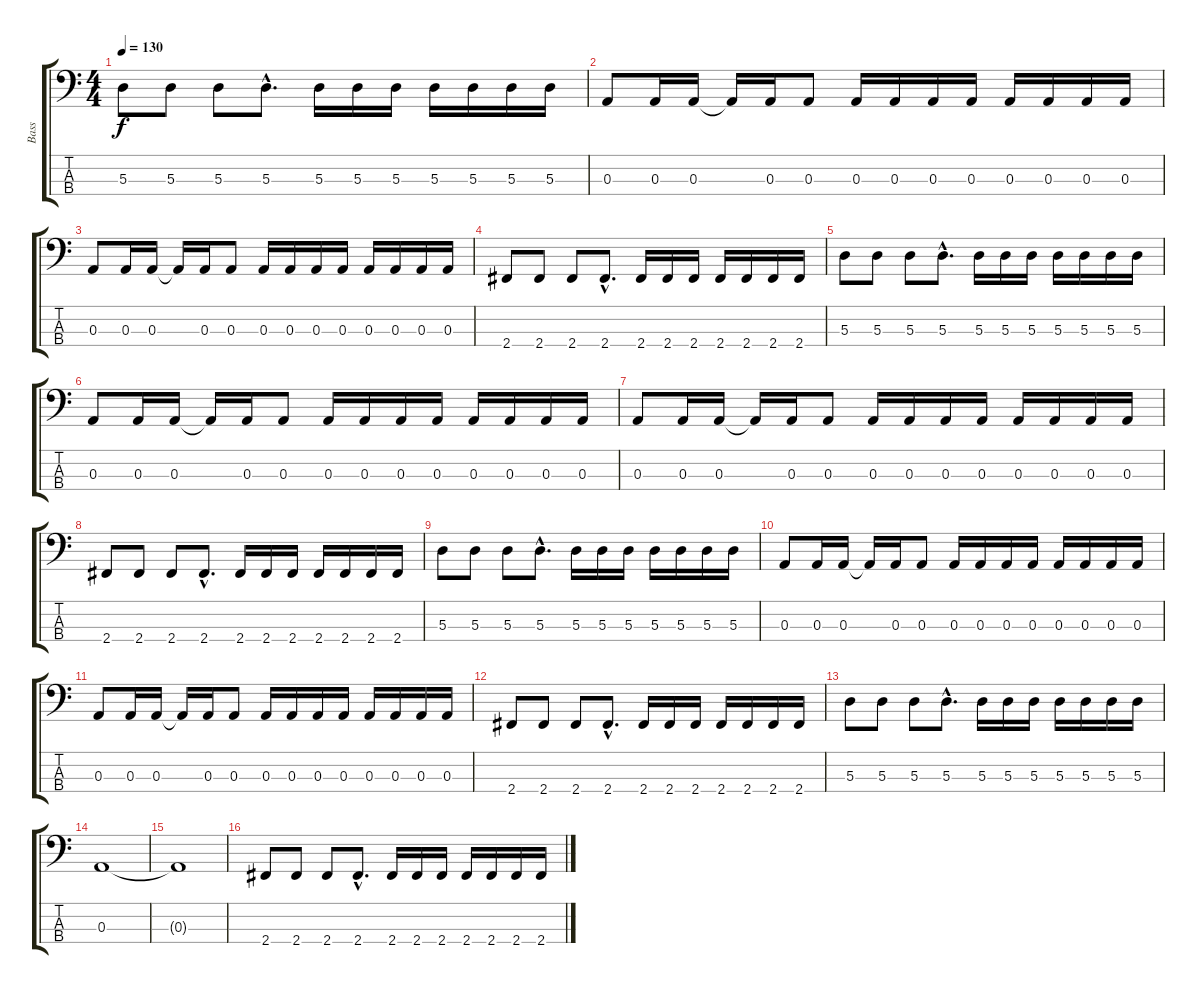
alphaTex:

\track ("Bass" "Bass") {instrument electricbassfinger}
\staff {score tabs}
\tuning (G2 D2 A1 E1) {hide}
\ts (4 4)
\tempo 130
\clef f4
\ks c
5.3.8{dy f} 5.3.8 5.3.8 5.3{hac}.8{d} 5.3.16 5.3.16 5.3.16 5.3.16 5.3.16 5.3.16 5.3.16 |
0.3.8 0.3.16 0.3.16 0.3{t}.16 0.3.16 0.3.8 0.3.16 0.3.16 0.3.16 0.3.16 0.3.16 0.3.16 0.3.16 0.3.16 |
0.3.8 0.3.16 0.3.16 0.3{t}.16 0.3.16 0.3.8 0.3.16 0.3.16 0.3.16 0.3.16 0.3.16 0.3.16 0.3.16 0.3.16 |
2.4.8 2.4.8 2.4.8 2.4{hac}.8{d} 2.4.16 2.4.16 2.4.16 2.4.16 2.4.16 2.4.16 2.4.16 |
5.3.8 5.3.8 5.3.8 5.3{hac}.8{d} 5.3.16 5.3.16 5.3.16 5.3.16 5.3.16 5.3.16 5.3.16 |
0.3.8 0.3.16 0.3.16 0.3{t}.16 0.3.16 0.3.8 0.3.16 0.3.16 0.3.16 0.3.16 0.3.16 0.3.16 0.3.16 0.3.16 |
0.3.8 0.3.16 0.3.16 0.3{t}.16 0.3.16 0.3.8 0.3.16 0.3.16 0.3.16 0.3.16 0.3.16 0.3.16 0.3.16 0.3.16 |
2.4.8 2.4.8 2.4.8 2.4{hac}.8{d} 2.4.16 2.4.16 2.4.16 2.4.16 2.4.16 2.4.16 2.4.16 |
5.3.8 5.3.8 5.3.8 5.3{hac}.8{d} 5.3.16 5.3.16 5.3.16 5.3.16 5.3.16 5.3.16 5.3.16 |
0.3.8 0.3.16 0.3.16 0.3{t}.16 0.3.16 0.3.8 0.3.16 0.3.16 0.3.16 0.3.16 0.3.16 0.3.16 0.3.16 0.3.16 |
0.3.8 0.3.16 0.3.16 0.3{t}.16 0.3.16 0.3.8 0.3.16 0.3.16 0.3.16 0.3.16 0.3.16 0.3.16 0.3.16 0.3.16 |
2.4.8 2.4.8 2.4.8 2.4{hac}.8{d} 2.4.16 2.4.16 2.4.16 2.4.16 2.4.16 2.4.16 2.4.16 |
5.3.8 5.3.8 5.3.8 5.3{hac}.8{d} 5.3.16 5.3.16 5.3.16 5.3.16 5.3.16 5.3.16 5.3.16 |
0.3.1 |
0.3{t}.1 |
2.4.8 2.4.8 2.4.8 2.4{hac}.8{d} 2.4.16 2.4.16 2.4.16 2.4.16 2.4.16 2.4.16 2.4.16
